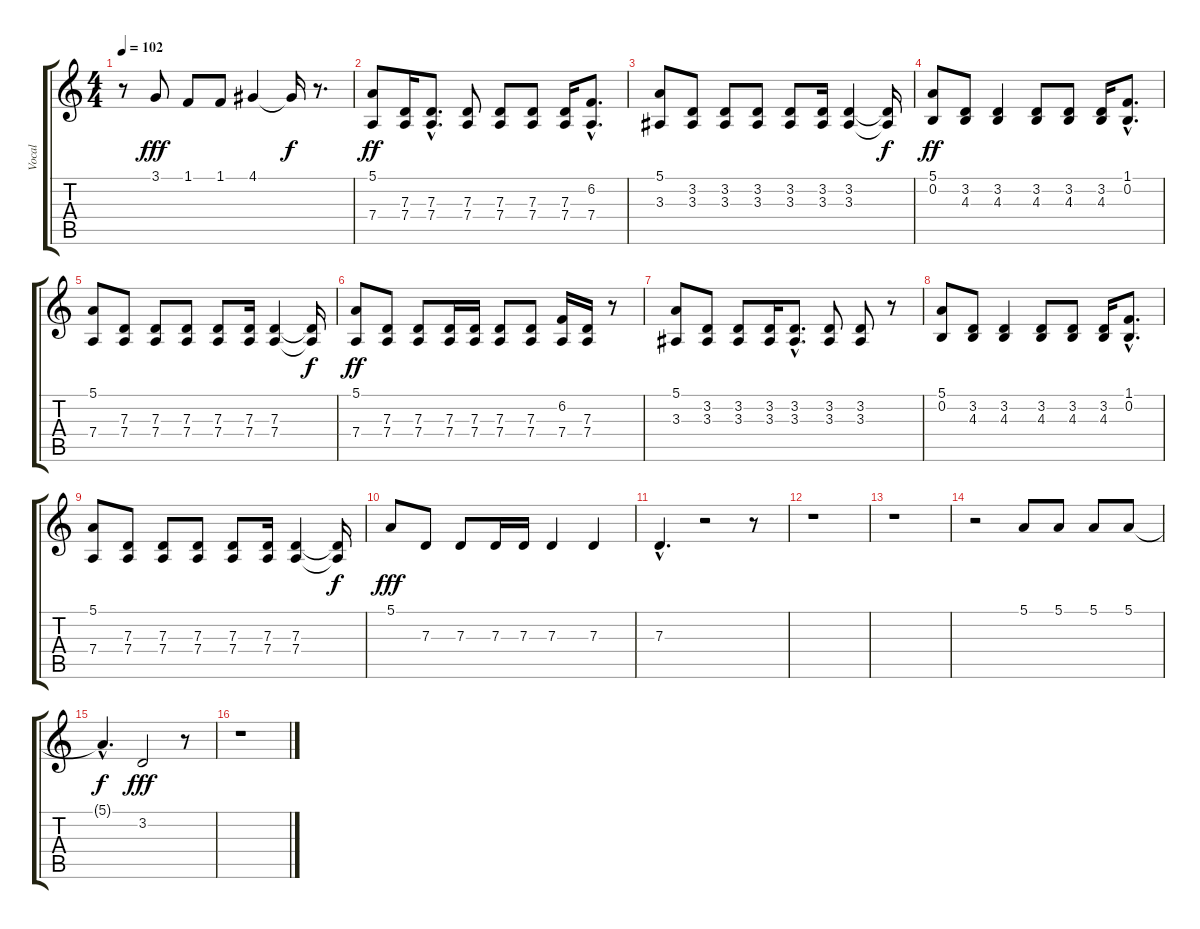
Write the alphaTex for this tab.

\track ("Vocal " "Vocal ") {instrument oboe}
\staff {score tabs}
\tuning (E4 B3 G3 D3 A2 E2) {hide}
\ts (4 4)
\tempo 102
\clef g2
\ks c
r.8{dy fff} 3.1.8 1.1.8 1.1.8 4.1.4 4.1{t}.16{dy f} r.8{d} |
(5.1 7.4).8{dy ff balance 8} (7.3 7.4).16 (7.3{hac} 7.4{hac}).8{d} (7.3 7.4).8 (7.3 7.4).8 (7.3 7.4).8 (7.3 7.4).16 (6.2{hac} 7.4{hac}).8{d} |
(5.1 3.3).8 (3.2 3.3).8 (3.2 3.3).8 (3.2 3.3).8 (3.2 3.3).8 (3.2 3.3).16 (3.2 3.3).4 (3.2{t} 3.3{t}).16{dy f} |
(5.1 0.2).8{dy ff} (3.2 4.3).8 (3.2 4.3).4 (3.2 4.3).8 (3.2 4.3).8 (3.2 4.3).16 (1.1{hac} 0.2{hac}).8{d} |
(5.1 7.4).8 (7.3 7.4).8 (7.3 7.4).8 (7.3 7.4).8 (7.3 7.4).8 (7.3 7.4).16 (7.3 7.4).4 (7.3{t} 7.4{t}).16{dy f} |
(5.1 7.4).8{dy ff} (7.3 7.4).8 (7.3 7.4).8 (7.3 7.4).16 (7.3 7.4).16 (7.3 7.4).8 (7.3 7.4).8 (6.2 7.4).16 (7.3 7.4).16 r.8 |
(5.1 3.3).8 (3.2 3.3).8 (3.2 3.3).8 (3.2 3.3).16 (3.2{hac} 3.3{hac}).8{d} (3.2 3.3).8 (3.2 3.3).8 r.8 |
(5.1 0.2).8 (3.2 4.3).8 (3.2 4.3).4 (3.2 4.3).8 (3.2 4.3).8 (3.2 4.3).16 (1.1{hac} 0.2{hac}).8{d} |
(5.1 7.4).8 (7.3 7.4).8 (7.3 7.4).8 (7.3 7.4).8 (7.3 7.4).8 (7.3 7.4).16 (7.3 7.4).4 (7.3{t} 7.4{t}).16{dy f} |
5.1.8{dy fff} 7.3.8 7.3.8 7.3.16 7.3.16 7.3.4 7.3.4 |
7.3{hac}.4{d} r.2 r.8 |
r.1 |
r.1 |
r.2 5.1.8 5.1.8 5.1.8 5.1.8 |
5.1{hac t}.4{d dy f} 3.2.2{dy fff} r.8 |
r.1
